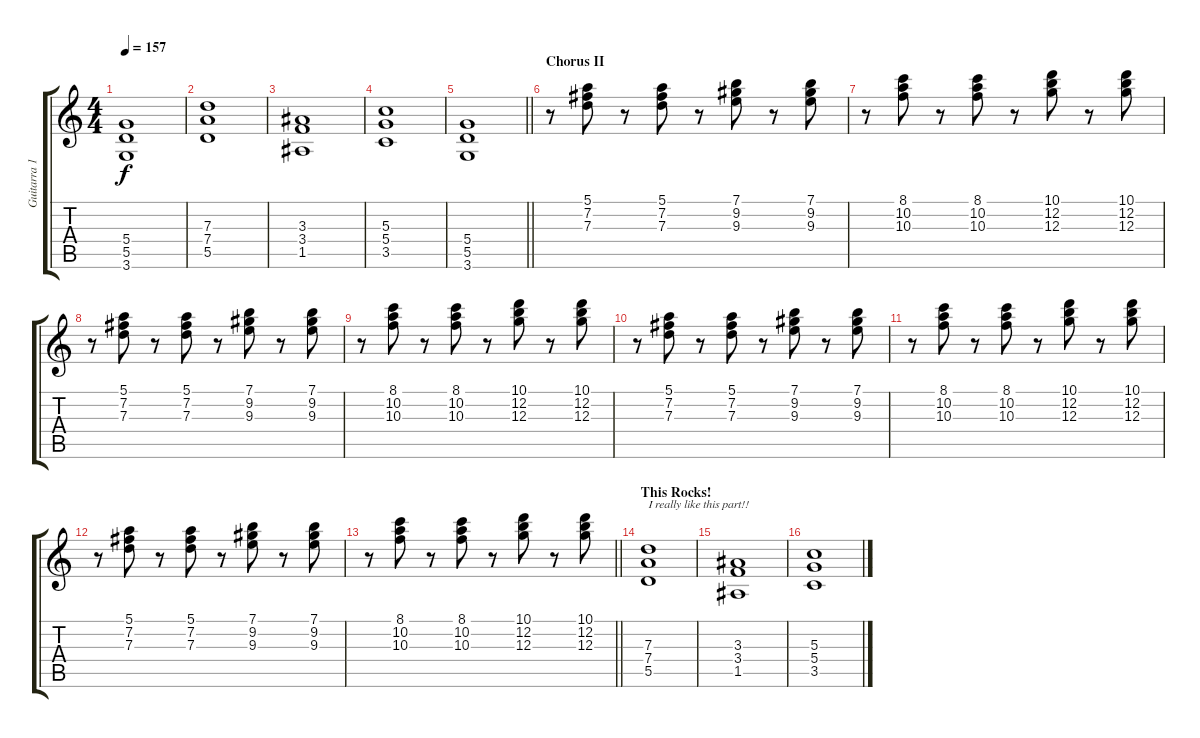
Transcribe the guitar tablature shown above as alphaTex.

\track ("Guitarra 1 - Mathias" "Guitarra 1") {instrument overdrivenguitar}
\staff {score tabs}
\tuning (E4 B3 G3 D3 A2 E2) {hide}
\ts (4 4)
\tempo 157
\clef g2
\ks c
(5.4 5.5 3.6).1{dy f} |
(7.3 7.4 5.5).1 |
(3.3 3.4 1.5).1 |
(5.3 5.4 3.5).1 |
\barLineRight lightlight
(5.4 5.5 3.6).1 |
\section ("" "Chorus II")
r.8{volume 11} (5.1 7.2 7.3).8 r.8 (5.1 7.2 7.3).8 r.8 (7.1 9.2 9.3).8 r.8 (7.1 9.2 9.3).8 |
r.8 (8.1 10.2 10.3).8 r.8 (8.1 10.2 10.3).8 r.8 (10.1 12.2 12.3).8 r.8 (10.1 12.2 12.3).8 |
r.8 (5.1 7.2 7.3).8 r.8 (5.1 7.2 7.3).8 r.8 (7.1 9.2 9.3).8 r.8 (7.1 9.2 9.3).8 |
r.8 (8.1 10.2 10.3).8 r.8 (8.1 10.2 10.3).8 r.8 (10.1 12.2 12.3).8 r.8 (10.1 12.2 12.3).8 |
r.8 (5.1 7.2 7.3).8 r.8 (5.1 7.2 7.3).8 r.8 (7.1 9.2 9.3).8 r.8 (7.1 9.2 9.3).8 |
r.8 (8.1 10.2 10.3).8 r.8 (8.1 10.2 10.3).8 r.8 (10.1 12.2 12.3).8 r.8 (10.1 12.2 12.3).8 |
r.8 (5.1 7.2 7.3).8 r.8 (5.1 7.2 7.3).8 r.8 (7.1 9.2 9.3).8 r.8 (7.1 9.2 9.3).8 |
\barLineRight lightlight
r.8 (8.1 10.2 10.3).8 r.8 (8.1 10.2 10.3).8 r.8 (10.1 12.2 12.3).8 r.8 (10.1 12.2 12.3).8 |
\section ("" "This Rocks!")
(7.3 7.4 5.5).1{txt "I really like this part!!" volume 8} |
(3.3 3.4 1.5).1 |
(5.3 5.4 3.5).1
